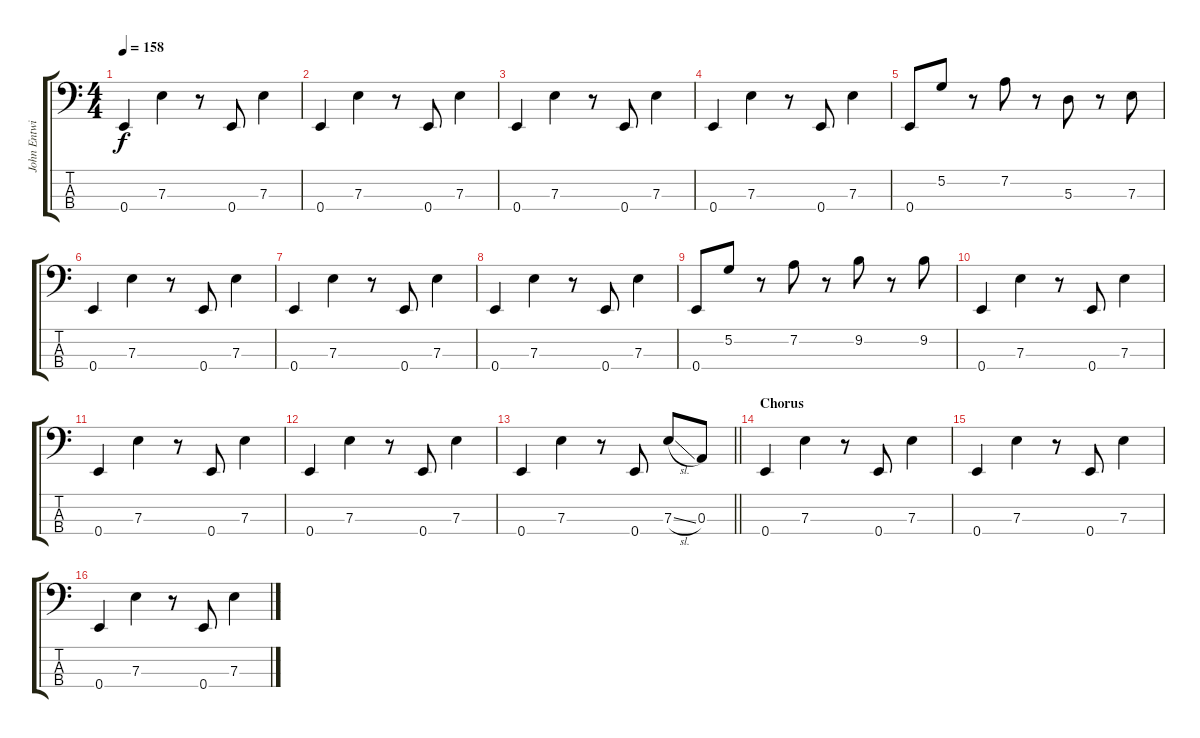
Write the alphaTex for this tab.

\track ("John Entwistle" "John Entwi") {instrument electricbassfinger}
\staff {score tabs}
\tuning (G2 D2 A1 E1) {hide}
\ts (4 4)
\tempo 158
\clef f4
\ks c
0.4.4{dy f} 7.3.4 r.8 0.4.8 7.3.4 |
0.4.4 7.3.4 r.8 0.4.8 7.3.4 |
0.4.4 7.3.4 r.8 0.4.8 7.3.4 |
0.4.4 7.3.4 r.8 0.4.8 7.3.4 |
0.4.8 5.2.8 r.8 7.2.8 r.8 5.3.8 r.8 7.3.8 |
0.4.4 7.3.4 r.8 0.4.8 7.3.4 |
0.4.4 7.3.4 r.8 0.4.8 7.3.4 |
0.4.4 7.3.4 r.8 0.4.8 7.3.4 |
0.4.8 5.2.8 r.8 7.2.8 r.8 9.2.8 r.8 9.2.8 |
0.4.4 7.3.4 r.8 0.4.8 7.3.4 |
0.4.4 7.3.4 r.8 0.4.8 7.3.4 |
0.4.4 7.3.4 r.8 0.4.8 7.3.4 |
\barLineRight lightlight
0.4.4 7.3.4 r.8 0.4.8 7.3{sl}.8 0.3.8 |
\section ("" "Chorus")
0.4.4 7.3.4 r.8 0.4.8 7.3.4 |
0.4.4 7.3.4 r.8 0.4.8 7.3.4 |
0.4.4 7.3.4 r.8 0.4.8 7.3.4
